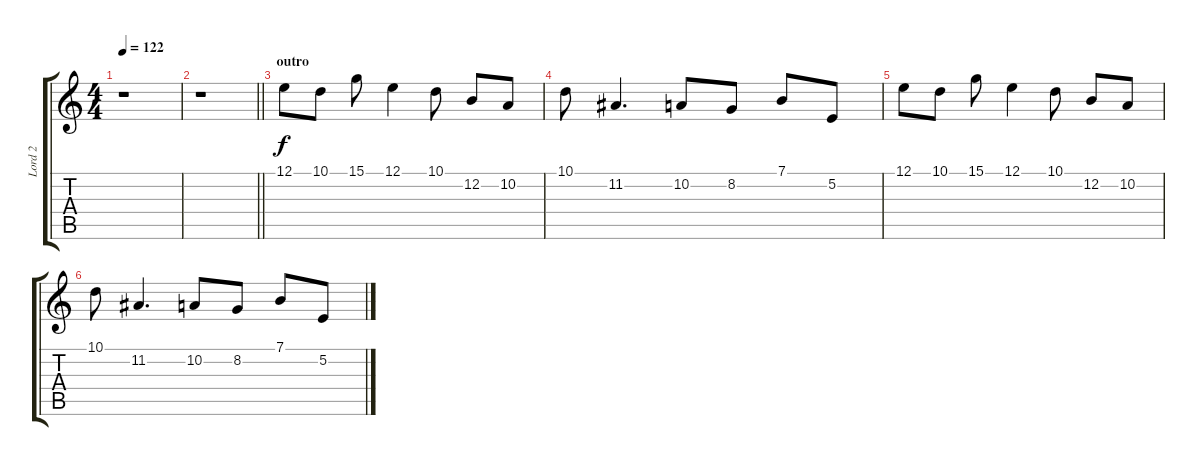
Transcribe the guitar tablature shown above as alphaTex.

\track ("Lord 2" "Lord 2") {instrument rockorgan}
\staff {score tabs}
\tuning (E4 B3 G3 D3 A2 E2) {hide}
\ts (4 4)
\tempo 122
\clef g2
\ks c
r.1{dy ff} |
\barLineRight lightlight
r.1 |
\section ("" "outro")
12.1.8{dy f} 10.1.8 15.1.8 12.1.4 10.1.8 12.2.8 10.2.8 |
10.1.8 11.2.4{d} 10.2.8 8.2.8 7.1.8 5.2.8 |
12.1.8 10.1.8 15.1.8 12.1.4 10.1.8 12.2.8 10.2.8 |
10.1.8 11.2.4{d} 10.2.8 8.2.8 7.1.8 5.2.8
